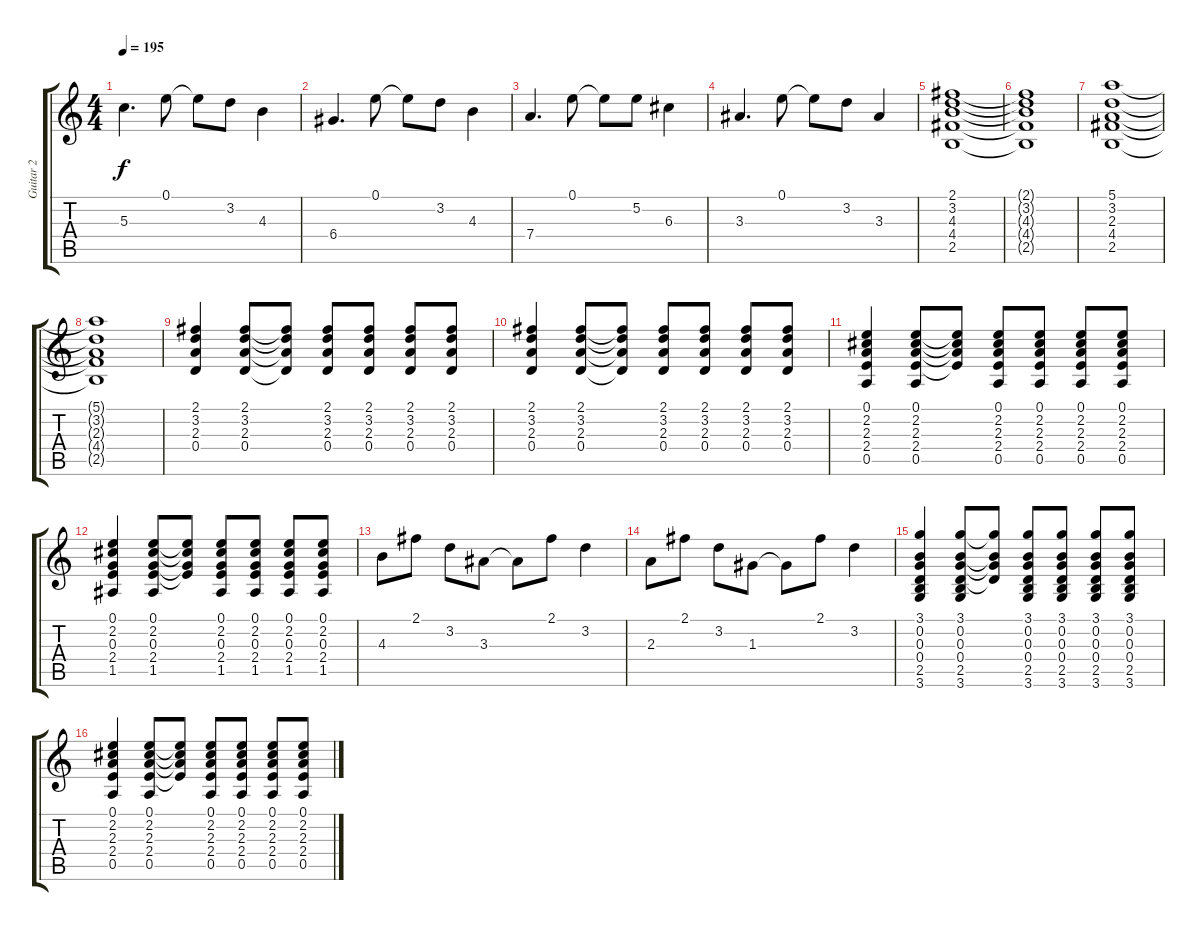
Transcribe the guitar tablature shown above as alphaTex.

\track ("Guitar 2" "Guitar 2") {instrument distortionguitar}
\staff {score tabs}
\tuning (E4 B3 G3 D3 A2 E2) {hide}
\ts (4 4)
\tempo 195
\clef g2
\ks c
5.3.4{d dy f} 0.1.8 0.1{t}.8 3.2.8 4.3.4 |
6.4.4{d} 0.1.8 0.1{t}.8 3.2.8 4.3.4 |
7.4.4{d} 0.1.8 0.1{t}.8 5.2.8 6.3.4 |
3.3.4{d} 0.1.8 0.1{t}.8 3.2.8 3.3.4 |
(2.1 3.2 4.3 4.4 2.5).1{instrument distortionguitar} |
(2.1{t} 3.2{t} 4.3{t} 4.4{t} 2.5{t}).1 |
(5.1 3.2 2.3 4.4 2.5).1 |
(5.1{t} 3.2{t} 2.3{t} 4.4{t} 2.5{t}).1 |
(2.1 3.2 2.3 0.4).4{volume 10 balance 16} (2.1 3.2 2.3 0.4).8 (2.1{t} 3.2{t} 2.3{t} 0.4{t}).8 (2.1 3.2 2.3 0.4).8 (2.1 3.2 2.3 0.4).8 (2.1 3.2 2.3 0.4).8 (2.1 3.2 2.3 0.4).8 |
(2.1 3.2 2.3 0.4).4 (2.1 3.2 2.3 0.4).8 (2.1{t} 3.2{t} 2.3{t} 0.4{t}).8 (2.1 3.2 2.3 0.4).8 (2.1 3.2 2.3 0.4).8 (2.1 3.2 2.3 0.4).8 (2.1 3.2 2.3 0.4).8 |
(0.1 2.2 2.3 2.4 0.5).4 (0.1 2.2 2.3 2.4 0.5).8 (0.1{t} 2.2{t} 2.3{t} 2.4{t}).8 (0.1 2.2 2.3 2.4 0.5).8 (0.1 2.2 2.3 2.4 0.5).8 (0.1 2.2 2.3 2.4 0.5).8 (0.1 2.2 2.3 2.4 0.5).8 |
(0.1 2.2 0.3 2.4 1.5).4 (0.1 2.2 0.3 2.4 1.5).8 (0.1{t} 2.2{t} 0.3{t} 2.4{t}).8 (0.1 2.2 0.3 2.4 1.5).8 (0.1 2.2 0.3 2.4 1.5).8 (0.1 2.2 0.3 2.4 1.5).8 (0.1 2.2 0.3 2.4 1.5).8 |
4.3.8 2.1.8 3.2.8 3.3.8 3.3{t}.8 2.1.8 3.2.4 |
2.3.8 2.1.8 3.2.8 1.3.8 1.3{t}.8 2.1.8 3.2.4 |
(3.1 0.2 0.3 0.4 2.5 3.6).4 (3.1 0.2 0.3 0.4 2.5 3.6).8 (3.1{t} 0.2{t} 0.3{t} 0.4{t}).8 (3.1 0.2 0.3 0.4 2.5 3.6).8 (3.1 0.2 0.3 0.4 2.5 3.6).8 (3.1 0.2 0.3 0.4 2.5 3.6).8 (3.1 0.2 0.3 0.4 2.5 3.6).8 |
(0.1 2.2 2.3 2.4 0.5).4 (0.1 2.2 2.3 2.4 0.5).8 (0.1{t} 2.2{t} 2.3{t} 2.4{t}).8 (0.1 2.2 2.3 2.4 0.5).8 (0.1 2.2 2.3 2.4 0.5).8 (0.1 2.2 2.3 2.4 0.5).8 (0.1 2.2 2.3 2.4 0.5).8
